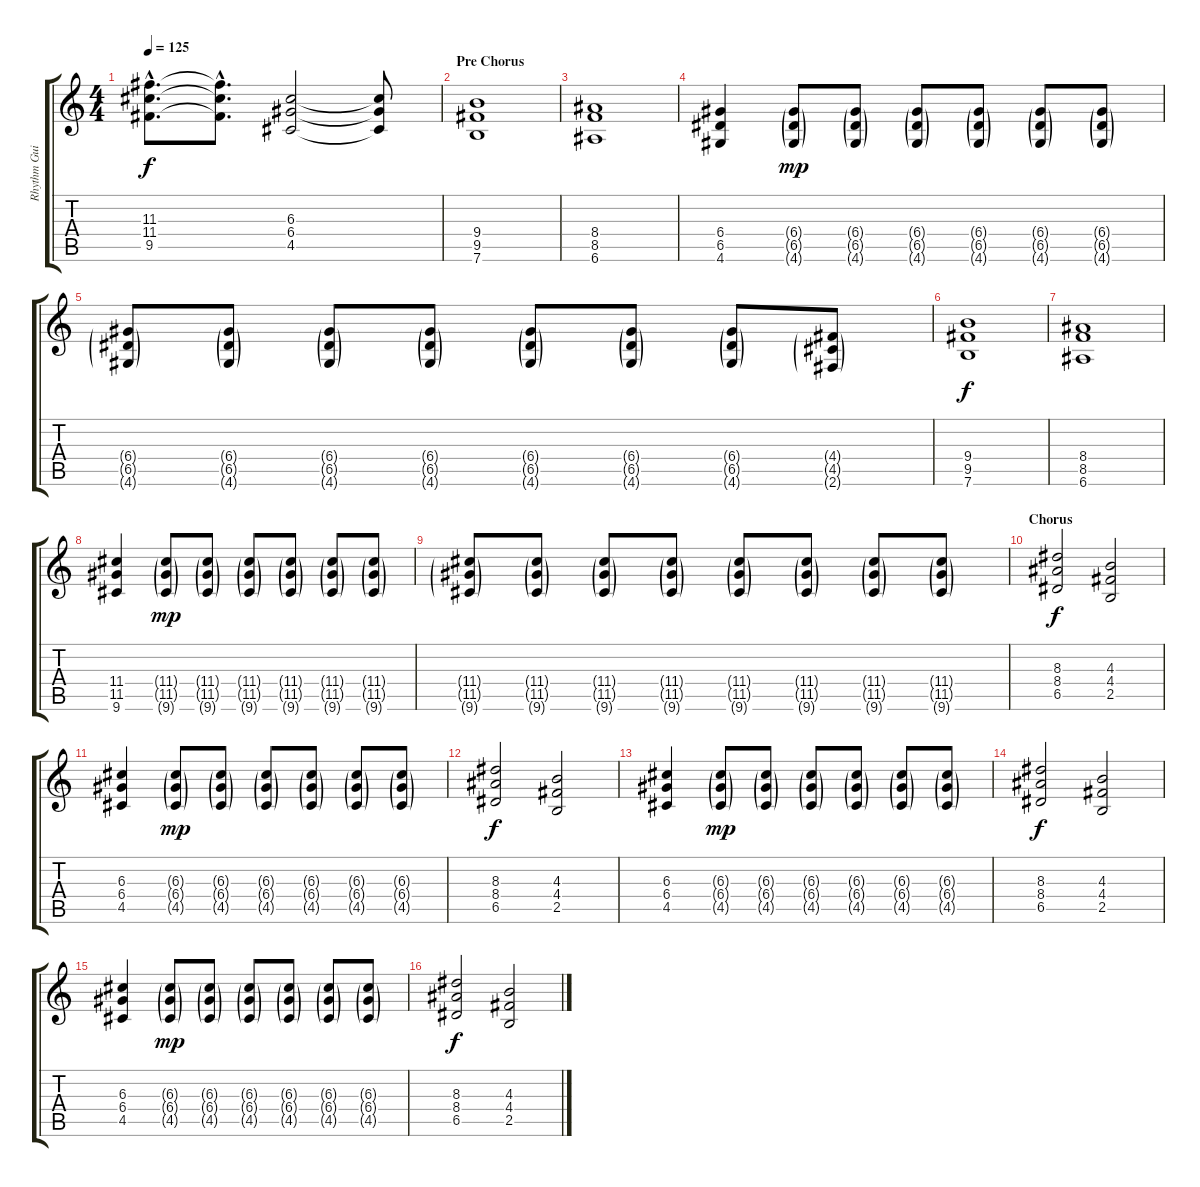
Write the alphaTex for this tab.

\track ("Rhythm Guitar" "Rhythm Gui") {instrument distortionguitar}
\staff {score tabs}
\tuning (E4 B3 G3 D3 A2 E2) {hide}
\ts (4 4)
\tempo 125
\clef g2
\ks c
(11.3{hac t} 11.4{hac t} 9.5{hac t}).8{d dy f} (11.3{hac t} 11.4{hac t} 9.5{hac t}).8{d} (6.3 6.4 4.5).2 (6.3{t} 6.4{t} 4.5{t}).8 |
\section ("" "Pre Chorus")
(9.4 9.5 7.6).1 |
(8.4 8.5 6.6).1 |
(6.4 6.5 4.6).4 (6.4{g} 6.5{g} 4.6{g}).8{dy mp} (6.4{g} 6.5{g} 4.6{g}).8 (6.4{g} 6.5{g} 4.6{g}).8 (6.4{g} 6.5{g} 4.6{g}).8 (6.4{g} 6.5{g} 4.6{g}).8 (6.4{g} 6.5{g} 4.6{g}).8 |
(6.4{g} 6.5{g} 4.6{g}).8 (6.4{g} 6.5{g} 4.6{g}).8 (6.4{g} 6.5{g} 4.6{g}).8 (6.4{g} 6.5{g} 4.6{g}).8 (6.4{g} 6.5{g} 4.6{g}).8 (6.4{g} 6.5{g} 4.6{g}).8 (6.4{g} 6.5{g} 4.6{g}).8 (4.4{g} 4.5{g} 2.6{g}).8 |
(9.4 9.5 7.6).1{dy f} |
(8.4 8.5 6.6).1 |
(11.4 11.5 9.6).4 (11.4{g} 11.5{g} 9.6{g}).8{dy mp} (11.4{g} 11.5{g} 9.6{g}).8 (11.4{g} 11.5{g} 9.6{g}).8 (11.4{g} 11.5{g} 9.6{g}).8 (11.4{g} 11.5{g} 9.6{g}).8 (11.4{g} 11.5{g} 9.6{g}).8 |
(11.4{g} 11.5{g} 9.6{g}).8 (11.4{g} 11.5{g} 9.6{g}).8 (11.4{g} 11.5{g} 9.6{g}).8 (11.4{g} 11.5{g} 9.6{g}).8 (11.4{g} 11.5{g} 9.6{g}).8 (11.4{g} 11.5{g} 9.6{g}).8 (11.4{g} 11.5{g} 9.6{g}).8 (11.4{g} 11.5{g} 9.6{g}).8 |
\section ("" "Chorus")
(8.3 8.4 6.5).2{dy f} (4.3 4.4 2.5).2 |
(6.3 6.4 4.5).4 (6.3{g} 6.4{g} 4.5{g}).8{dy mp} (6.3{g} 6.4{g} 4.5{g}).8 (6.3{g} 6.4{g} 4.5{g}).8 (6.3{g} 6.4{g} 4.5{g}).8 (6.3{g} 6.4{g} 4.5{g}).8 (6.3{g} 6.4{g} 4.5{g}).8 |
(8.3 8.4 6.5).2{dy f} (4.3 4.4 2.5).2 |
(6.3 6.4 4.5).4 (6.3{g} 6.4{g} 4.5{g}).8{dy mp} (6.3{g} 6.4{g} 4.5{g}).8 (6.3{g} 6.4{g} 4.5{g}).8 (6.3{g} 6.4{g} 4.5{g}).8 (6.3{g} 6.4{g} 4.5{g}).8 (6.3{g} 6.4{g} 4.5{g}).8 |
(8.3 8.4 6.5).2{dy f} (4.3 4.4 2.5).2 |
(6.3 6.4 4.5).4 (6.3{g} 6.4{g} 4.5{g}).8{dy mp} (6.3{g} 6.4{g} 4.5{g}).8 (6.3{g} 6.4{g} 4.5{g}).8 (6.3{g} 6.4{g} 4.5{g}).8 (6.3{g} 6.4{g} 4.5{g}).8 (6.3{g} 6.4{g} 4.5{g}).8 |
(8.3 8.4 6.5).2{dy f} (4.3 4.4 2.5).2
